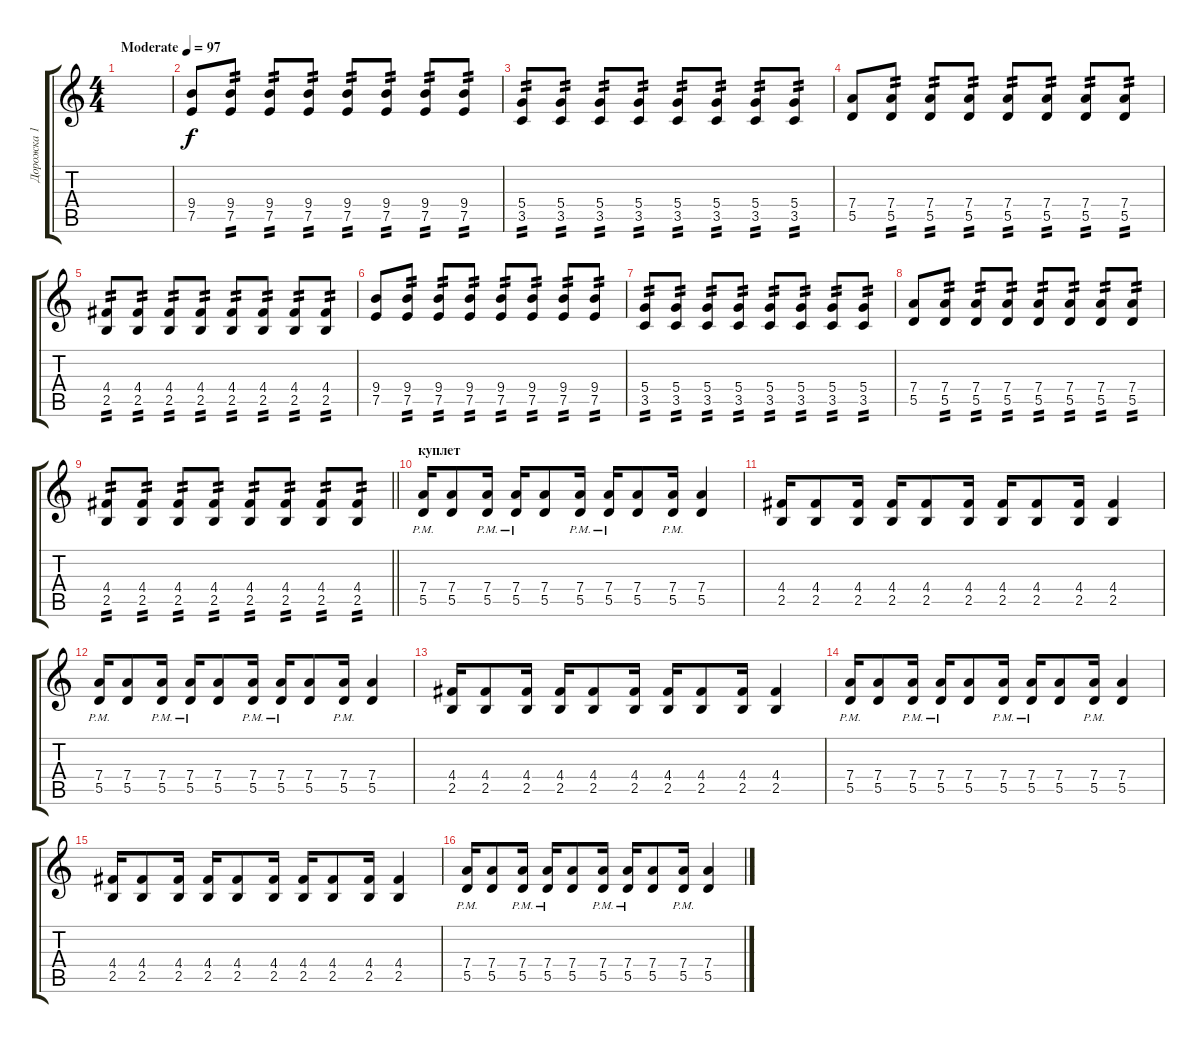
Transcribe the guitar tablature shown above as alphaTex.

\track ("Дорожка 1" "Дорожка 1") {instrument distortionguitar}
\staff {score tabs}
\tuning (E4 B3 G3 D3 A2 E2) {hide}
\ts (4 4)
\tempo (97 "Moderate")
\clef g2
\ks c
|
(9.4 7.5).8 (9.4 7.5).8{tp 2} (9.4 7.5).8{tp 2} (9.4 7.5).8{tp 2} (9.4 7.5).8{tp 2} (9.4 7.5).8{tp 2} (9.4 7.5).8{tp 2} (9.4 7.5).8{tp 2} |
(5.4 3.5).8{tp 2} (5.4 3.5).8{tp 2} (5.4 3.5).8{tp 2} (5.4 3.5).8{tp 2} (5.4 3.5).8{tp 2} (5.4 3.5).8{tp 2} (5.4 3.5).8{tp 2} (5.4 3.5).8{tp 2} |
(7.4 5.5).8 (7.4 5.5).8{tp 2} (7.4 5.5).8{tp 2} (7.4 5.5).8{tp 2} (7.4 5.5).8{tp 2} (7.4 5.5).8{tp 2} (7.4 5.5).8{tp 2} (7.4 5.5).8{tp 2} |
(4.4 2.5).8{tp 2} (4.4 2.5).8{tp 2} (4.4 2.5).8{tp 2} (4.4 2.5).8{tp 2} (4.4 2.5).8{tp 2} (4.4 2.5).8{tp 2} (4.4 2.5).8{tp 2} (4.4 2.5).8{tp 2} |
(9.4 7.5).8 (9.4 7.5).8{tp 2} (9.4 7.5).8{tp 2} (9.4 7.5).8{tp 2} (9.4 7.5).8{tp 2} (9.4 7.5).8{tp 2} (9.4 7.5).8{tp 2} (9.4 7.5).8{tp 2} |
(5.4 3.5).8{tp 2} (5.4 3.5).8{tp 2} (5.4 3.5).8{tp 2} (5.4 3.5).8{tp 2} (5.4 3.5).8{tp 2} (5.4 3.5).8{tp 2} (5.4 3.5).8{tp 2} (5.4 3.5).8{tp 2} |
(7.4 5.5).8 (7.4 5.5).8{tp 2} (7.4 5.5).8{tp 2} (7.4 5.5).8{tp 2} (7.4 5.5).8{tp 2} (7.4 5.5).8{tp 2} (7.4 5.5).8{tp 2} (7.4 5.5).8{tp 2} |
\barLineRight lightlight
(4.4 2.5).8{tp 2} (4.4 2.5).8{tp 2} (4.4 2.5).8{tp 2} (4.4 2.5).8{tp 2} (4.4 2.5).8{tp 2} (4.4 2.5).8{tp 2} (4.4 2.5).8{tp 2} (4.4 2.5).8{tp 2} |
\section ("" "куплет")
(7.4{pm} 5.5{pm}).16 (7.4 5.5).8 (7.4{pm} 5.5{pm}).16 (7.4{pm} 5.5{pm}).16 (7.4 5.5).8 (7.4{pm} 5.5{pm}).16 (7.4{pm} 5.5{pm}).16 (7.4 5.5).8 (7.4{pm} 5.5{pm}).16 (7.4 5.5).4 |
(4.4 2.5).16 (4.4 2.5).8 (4.4 2.5).16 (4.4 2.5).16 (4.4 2.5).8 (4.4 2.5).16 (4.4 2.5).16 (4.4 2.5).8 (4.4 2.5).16 (4.4 2.5).4 |
(7.4{pm} 5.5{pm}).16 (7.4 5.5).8 (7.4{pm} 5.5{pm}).16 (7.4{pm} 5.5{pm}).16 (7.4 5.5).8 (7.4{pm} 5.5{pm}).16 (7.4{pm} 5.5{pm}).16 (7.4 5.5).8 (7.4{pm} 5.5{pm}).16 (7.4 5.5).4 |
(4.4 2.5).16 (4.4 2.5).8 (4.4 2.5).16 (4.4 2.5).16 (4.4 2.5).8 (4.4 2.5).16 (4.4 2.5).16 (4.4 2.5).8 (4.4 2.5).16 (4.4 2.5).4 |
(7.4{pm} 5.5{pm}).16 (7.4 5.5).8 (7.4{pm} 5.5{pm}).16 (7.4{pm} 5.5{pm}).16 (7.4 5.5).8 (7.4{pm} 5.5{pm}).16 (7.4{pm} 5.5{pm}).16 (7.4 5.5).8 (7.4{pm} 5.5{pm}).16 (7.4 5.5).4 |
(4.4 2.5).16 (4.4 2.5).8 (4.4 2.5).16 (4.4 2.5).16 (4.4 2.5).8 (4.4 2.5).16 (4.4 2.5).16 (4.4 2.5).8 (4.4 2.5).16 (4.4 2.5).4 |
(7.4{pm} 5.5{pm}).16 (7.4 5.5).8 (7.4{pm} 5.5{pm}).16 (7.4{pm} 5.5{pm}).16 (7.4 5.5).8 (7.4{pm} 5.5{pm}).16 (7.4{pm} 5.5{pm}).16 (7.4 5.5).8 (7.4{pm} 5.5{pm}).16 (7.4 5.5).4
